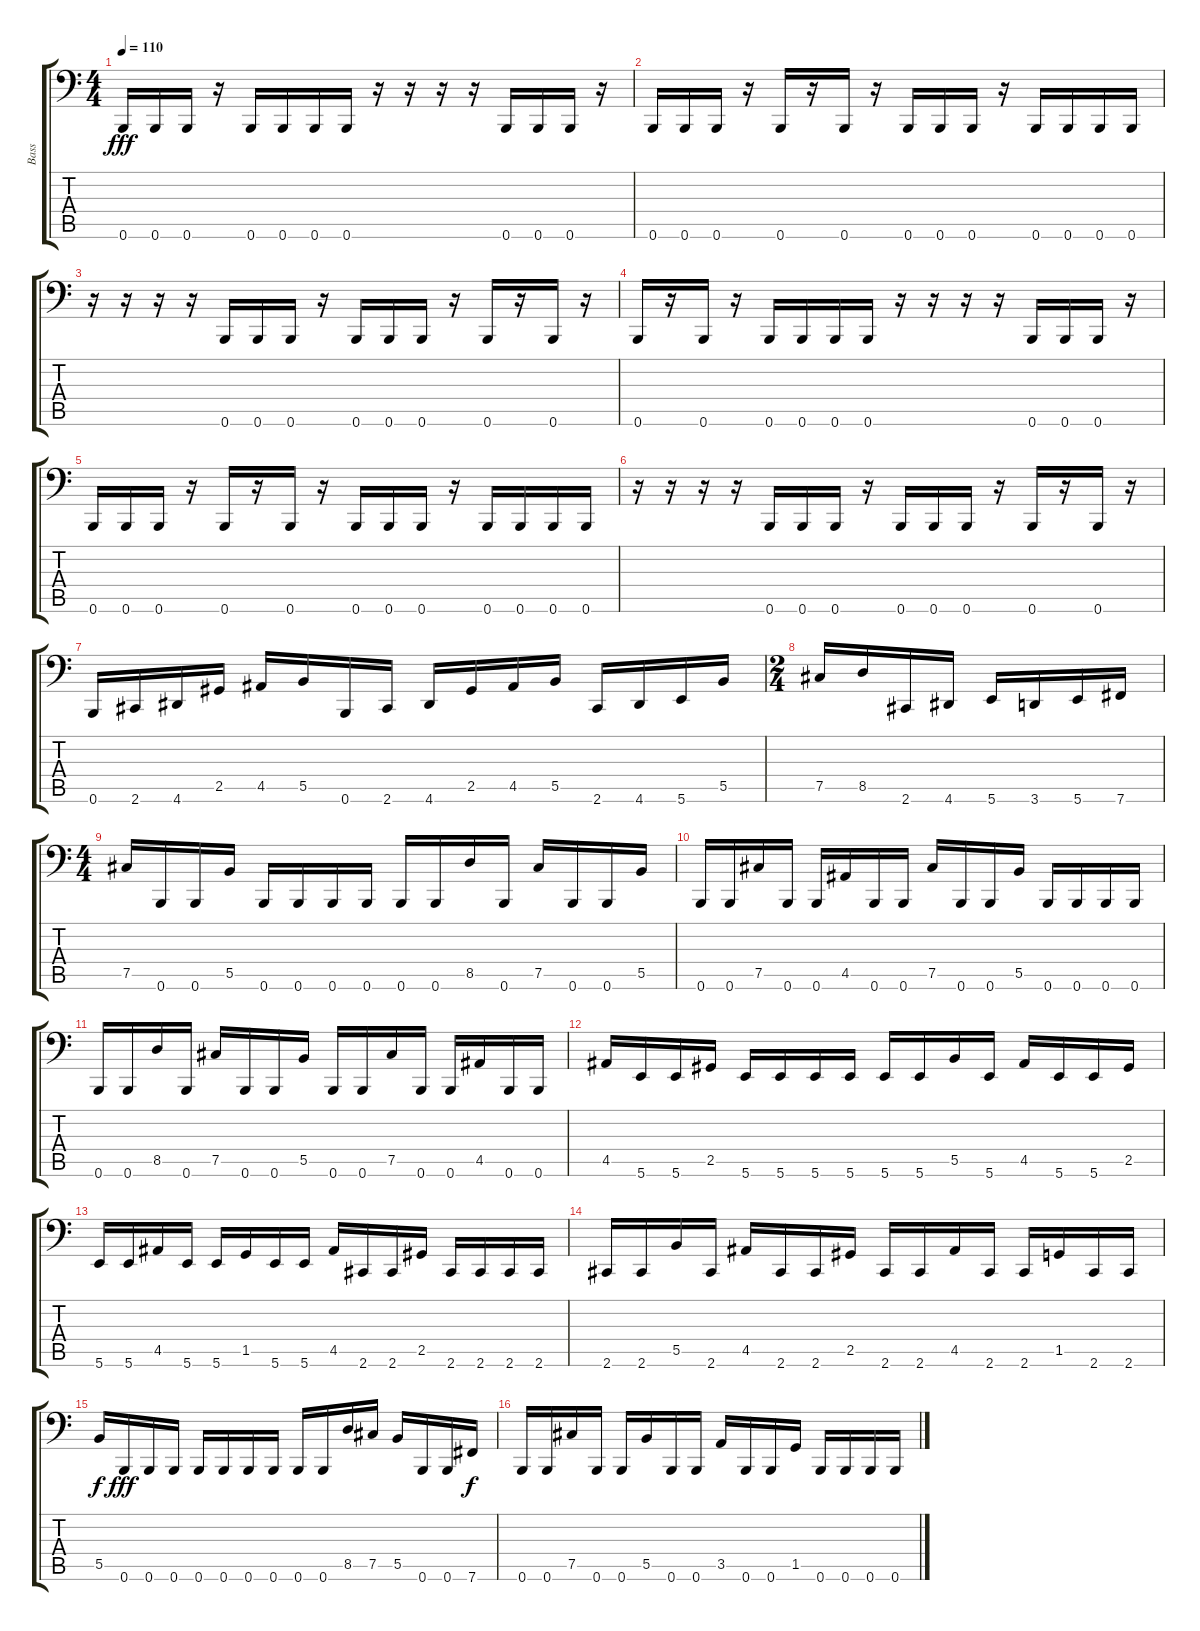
\track ("Bass" "Bass") {instrument electricbassfinger}
\staff {score tabs}
\tuning (Db3 Ab2 E2 B1 Gb1 B0) {hide}
\ts (4 4)
\tempo 110
\clef f4
\ks c
0.6.16{dy fff} 0.6.16 0.6.16 r.16 0.6.16 0.6.16 0.6.16 0.6.16 r.16 r.16 r.16 r.16 0.6.16 0.6.16 0.6.16 r.16 |
0.6.16 0.6.16 0.6.16 r.16 0.6.16 r.16 0.6.16 r.16 0.6.16 0.6.16 0.6.16 r.16 0.6.16 0.6.16 0.6.16 0.6.16 |
r.16 r.16 r.16 r.16 0.6.16 0.6.16 0.6.16 r.16 0.6.16 0.6.16 0.6.16 r.16 0.6.16 r.16 0.6.16 r.16 |
0.6.16 r.16 0.6.16 r.16 0.6.16 0.6.16 0.6.16 0.6.16 r.16 r.16 r.16 r.16 0.6.16 0.6.16 0.6.16 r.16 |
0.6.16 0.6.16 0.6.16 r.16 0.6.16 r.16 0.6.16 r.16 0.6.16 0.6.16 0.6.16 r.16 0.6.16 0.6.16 0.6.16 0.6.16 |
r.16 r.16 r.16 r.16 0.6.16 0.6.16 0.6.16 r.16 0.6.16 0.6.16 0.6.16 r.16 0.6.16 r.16 0.6.16 r.16 |
0.6.16 2.6.16 4.6.16 2.5.16 4.5.16 5.5.16 0.6.16 2.6.16 4.6.16 2.5.16 4.5.16 5.5.16 2.6.16 4.6.16 5.6.16 5.5.16 |
\ts (2 4)
7.5.16 8.5.16 2.6.16 4.6.16 5.6.16 3.6.16 5.6.16 7.6.16 |
\ts (4 4)
7.5.16 0.6.16 0.6.16 5.5.16 0.6.16 0.6.16 0.6.16 0.6.16 0.6.16 0.6.16 8.5.16 0.6.16 7.5.16 0.6.16 0.6.16 5.5.16 |
0.6.16 0.6.16 7.5.16 0.6.16 0.6.16 4.5.16 0.6.16 0.6.16 7.5.16 0.6.16 0.6.16 5.5.16 0.6.16 0.6.16 0.6.16 0.6.16 |
0.6.16 0.6.16 8.5.16 0.6.16 7.5.16 0.6.16 0.6.16 5.5.16 0.6.16 0.6.16 7.5.16 0.6.16 0.6.16 4.5.16 0.6.16 0.6.16 |
4.5.16 5.6.16 5.6.16 2.5.16 5.6.16 5.6.16 5.6.16 5.6.16 5.6.16 5.6.16 5.5.16 5.6.16 4.5.16 5.6.16 5.6.16 2.5.16 |
5.6.16 5.6.16 4.5.16 5.6.16 5.6.16 1.5.16 5.6.16 5.6.16 4.5.16 2.6.16 2.6.16 2.5.16 2.6.16 2.6.16 2.6.16 2.6.16 |
2.6.16 2.6.16 5.5.16 2.6.16 4.5.16 2.6.16 2.6.16 2.5.16 2.6.16 2.6.16 4.5.16 2.6.16 2.6.16 1.5.16 2.6.16 2.6.16 |
5.5.16{dy f} 0.6.16{dy fff} 0.6.16 0.6.16 0.6.16 0.6.16 0.6.16 0.6.16 0.6.16 0.6.16 8.5.16 7.5.16 5.5.16 0.6.16 0.6.16 7.6.16{dy f} |
0.6.16 0.6.16 7.5.16 0.6.16 0.6.16 5.5.16 0.6.16 0.6.16 3.5.16 0.6.16 0.6.16 1.5.16 0.6.16 0.6.16 0.6.16 0.6.16
